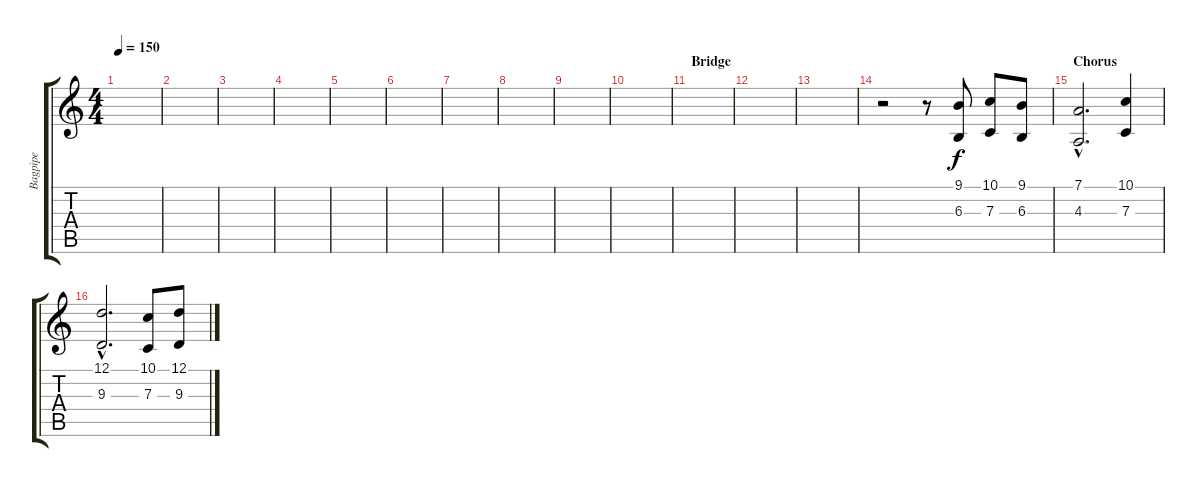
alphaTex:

\track ("Bagpipe" "Bagpipe") {instrument bagpipe}
\staff {score tabs}
\tuning (D4 A3 F3 C3 G2 C2) {hide}
\ts (4 4)
\tempo 150
\clef g2
\ks c
|
|
|
|
|
|
|
|
|
|
\section ("" "Bridge")
|
|
|
r.2 r.8 (9.1 6.3).8 (10.1 7.3).8 (9.1 6.3).8 |
\section ("" "Chorus")
(7.1{hac} 4.3{hac}).2{d} (10.1 7.3).4 |
(12.1{hac} 9.3{hac}).2{d} (10.1 7.3).8 (12.1 9.3).8
